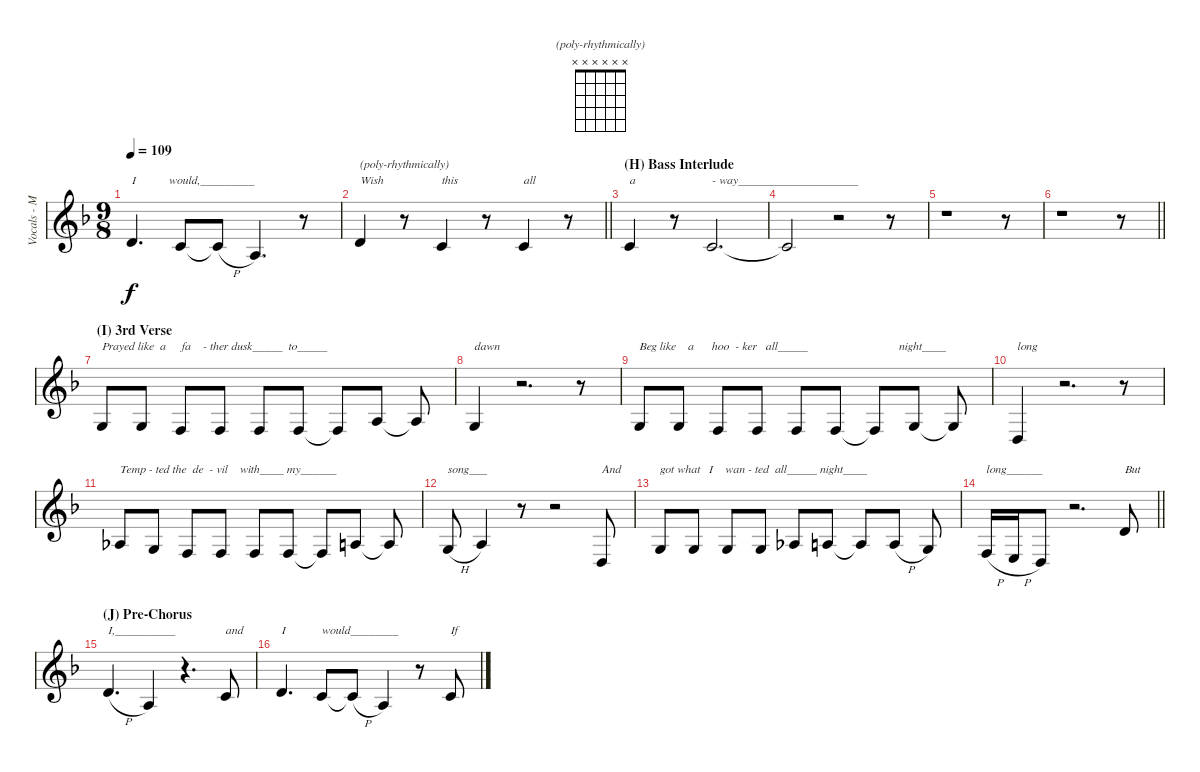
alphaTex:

\track ("Vocals - Maynard" "Vocals - M") {instrument tuba}
\staff {score}
\tuning (E4 B3 G3 D3 A2 E2) {hide}
\chord ("(poly-rhythmically)" x x x x x x)
\ts (9 8)
\tempo 109
\clef g2
\ks dminor
3.2.4{d txt "I           would,_________" dy f} 5.3.8 5.3{h t}.8 2.3.4{d} r.8 |
\barLineRight lightlight
3.2.4{txt "Wish"} r.8{ch "(poly-rhythmically)"} 1.2.4{txt "this"} r.8 1.2.4{txt "all"} r.8 |
\section ("" "(H) Bass Interlude")
1.2.4{txt "a"} r.8 1.2.2{d txt "- way____________________"} |
1.2{t}.2 r.2 r.8 |
r.1 r.8 |
\barLineRight lightlight
r.1 r.8 |
\section ("" "(I) 3rd Verse")
0.3.8{txt "Prayed like  a     fa    - ther dusk_____  to_____"} 0.3.8{beam split} 3.4.8{beam merge} 3.4.8{beam split} 3.4.8{beam merge} 3.4.8{beam split} 3.4{t}.8{beam merge} 2.3.8{beam split} 2.3{t}.8 |
0.3.4{txt "dawn"} r.2{d} r.8 |
0.3.8{txt "Beg like    a      hoo  - ker   all_____"} 0.3.8{beam split} 3.4.8{beam merge} 3.4.8{beam split} 3.4.8{beam merge} 3.4.8{beam split} 3.4{t}.8{txt "        night____" beam merge} 0.3.8{beam split} 0.3{t}.8 |
0.4.4{txt "long"} r.2{d} r.8 |
1.3.8{txt "Temp - ted the  de  - vil    with____ my______"} 0.3.8{beam split} 3.4.8{beam merge} 3.4.8{beam split} 3.4.8{beam merge} 3.4.8{beam split} 3.4{t}.8{beam merge} 2.3.8{beam split} 2.3{t}.8 |
0.3{h}.8{txt "song___"} 2.3.4 r.8 r.2 0.4.8{txt "And"} |
0.3.8{txt "got what   I    wan - ted  all_____ night____"} 0.3.8{beam split} 0.3.8{beam merge} 0.3.8{beam split} 1.3.8{beam merge} 2.3.8{beam split} 2.3{t}.8{beam merge} 2.3{h}.8{beam split} 0.3.8 |
\barLineRight lightlight
3.4{h}.16{txt "long______"} 2.4{h}.16 0.4.8 r.2{d} 3.2.8{txt "But"} |
\section ("" "(J) Pre-Chorus")
7.3{h}.4{d txt "I,__________"} 2.3.4 r.4{d} 1.2.8{txt "and"} |
3.2.4{d txt "I"} 5.3.8{txt "would________"} 5.3{h t}.8 2.3.4 r.8 1.2.8{txt "If"}
